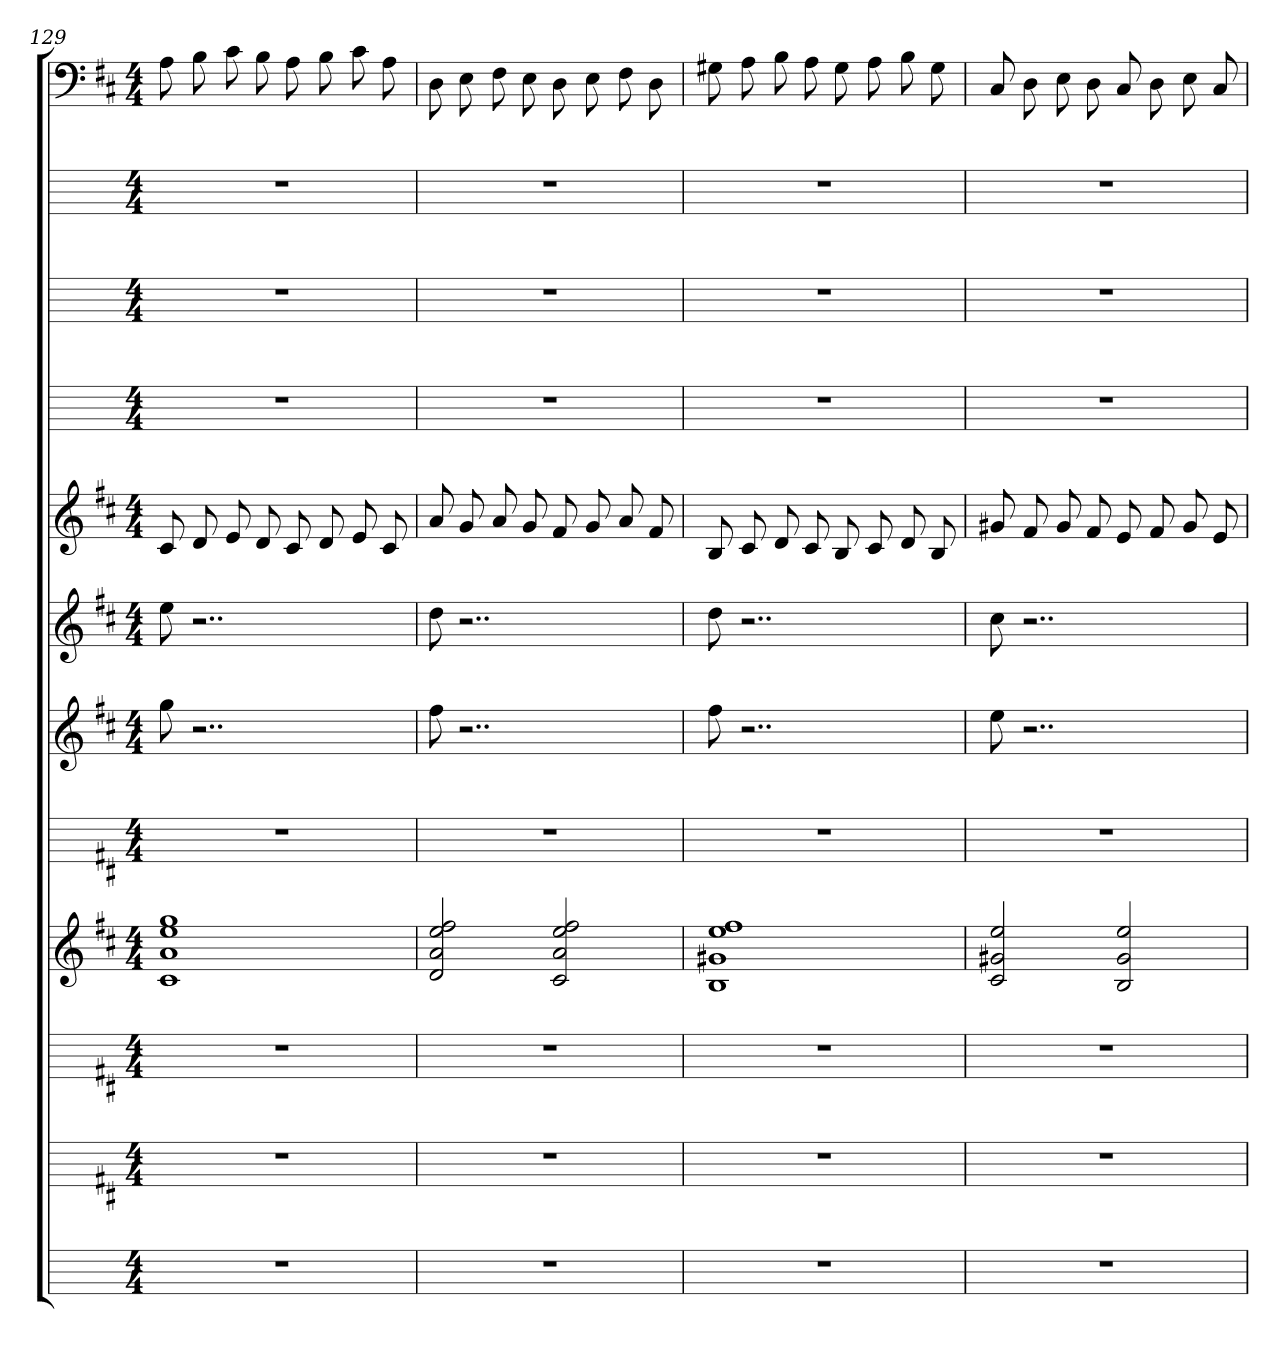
**kern	**kern	**kern	**kern	**kern	**kern	**kern	**kern	**kern	**kern	**kern	**kern
*part12	*part11	*part10	*part9	*part8	*part7	*part6	*part5	*part4	*part3	*part2	*part1
*staff12	*staff11	*staff10	*staff9	*staff8	*staff7	*staff6	*staff5	*staff4	*staff3	*staff2	*staff1
*k[]	*k[f#c#]	*k[f#c#]	*k[f#c#]	*k[f#c#]	*k[f#c#]	*k[f#c#]	*k[f#c#]	*k[]	*k[]	*k[]	*k[f#c#]
*M4/4	*M4/4	*M4/4	*M4/4	*M4/4	*M4/4	*M4/4	*M4/4	*M4/4	*M4/4	*M4/4	*M4/4
=129	=129	=129	=129	=129	=129	=129	=129	=129	=129	=129	=129
1r	1r	1r	1c# 1a 1ee 1gg	1r	8gg	8ee	8c#	1r	1r	1r	8A
.	.	.	.	.	2..r	2..r	8d	.	.	.	8B
.	.	.	.	.	.	.	8e	.	.	.	8c#
.	.	.	.	.	.	.	8d	.	.	.	8B
.	.	.	.	.	.	.	8c#	.	.	.	8A
.	.	.	.	.	.	.	8d	.	.	.	8B
.	.	.	.	.	.	.	8e	.	.	.	8c#
.	.	.	.	.	.	.	8c#	.	.	.	8A
=130	=130	=130	=130	=130	=130	=130	=130	=130	=130	=130	=130
1r	1r	1r	2d 2a 2ee 2ff#	1r	8ff#	8dd	8a	1r	1r	1r	8D
.	.	.	.	.	2..r	2..r	8g	.	.	.	8E
.	.	.	.	.	.	.	8a	.	.	.	8F#
.	.	.	.	.	.	.	8g	.	.	.	8E
.	.	.	2c# 2a 2ee 2ff#	.	.	.	8f#	.	.	.	8D
.	.	.	.	.	.	.	8g	.	.	.	8E
.	.	.	.	.	.	.	8a	.	.	.	8F#
.	.	.	.	.	.	.	8f#	.	.	.	8D
=131	=131	=131	=131	=131	=131	=131	=131	=131	=131	=131	=131
1r	1r	1r	1B 1g#X 1ee 1ff#	1r	8ff#	8dd	8B	1r	1r	1r	8G#X
.	.	.	.	.	2..r	2..r	8c#	.	.	.	8A
.	.	.	.	.	.	.	8d	.	.	.	8B
.	.	.	.	.	.	.	8c#	.	.	.	8A
.	.	.	.	.	.	.	8B	.	.	.	8G#
.	.	.	.	.	.	.	8c#	.	.	.	8A
.	.	.	.	.	.	.	8d	.	.	.	8B
.	.	.	.	.	.	.	8B	.	.	.	8G#
=132	=132	=132	=132	=132	=132	=132	=132	=132	=132	=132	=132
1r	1r	1r	2c# 2g#X 2ee	1r	8ee	8cc#	8g#X	1r	1r	1r	8C#
.	.	.	.	.	2..r	2..r	8f#	.	.	.	8D
.	.	.	.	.	.	.	8g#	.	.	.	8E
.	.	.	.	.	.	.	8f#	.	.	.	8D
.	.	.	2B 2g# 2ee	.	.	.	8e	.	.	.	8C#
.	.	.	.	.	.	.	8f#	.	.	.	8D
.	.	.	.	.	.	.	8g#	.	.	.	8E
.	.	.	.	.	.	.	8e	.	.	.	8C#
=	=	=	=	=	=	=	=	=	=	=	=
*-	*-	*-	*-	*-	*-	*-	*-	*-	*-	*-	*-
